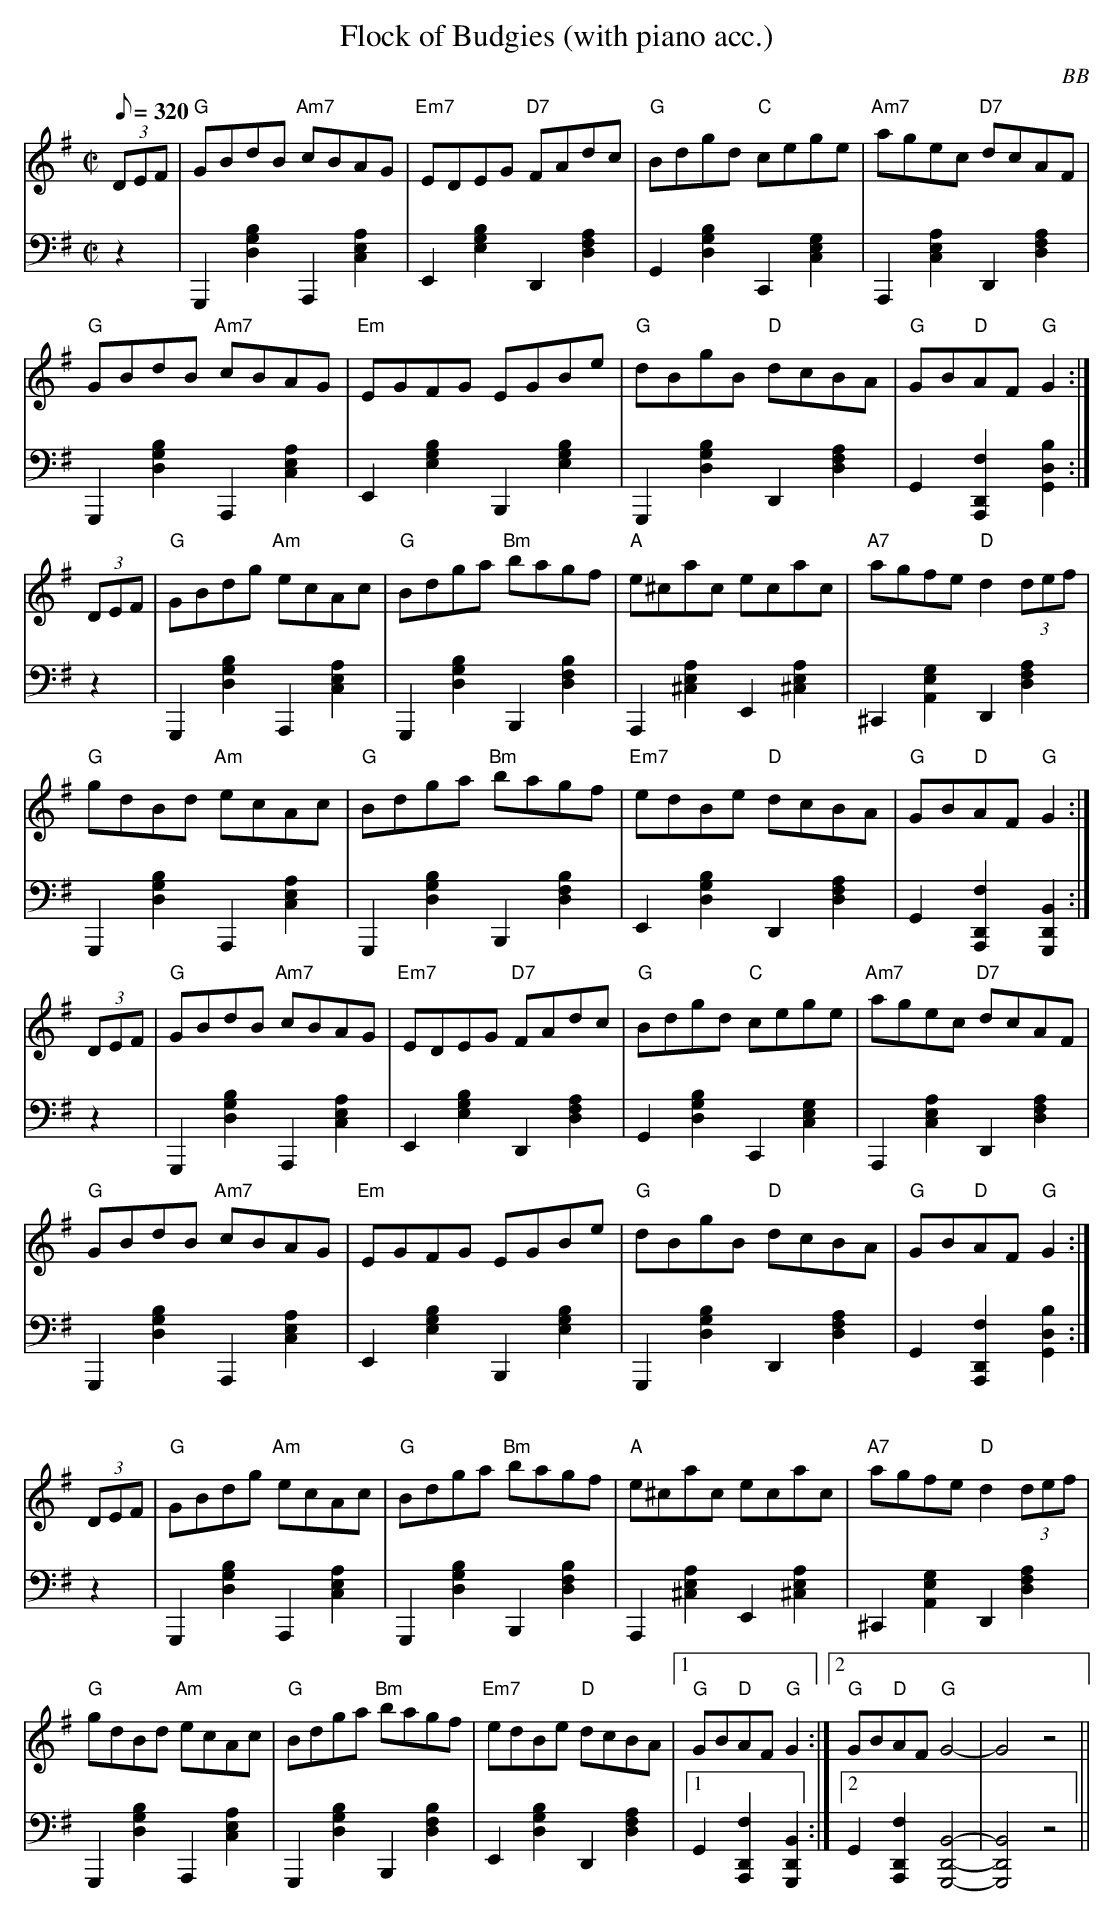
X:1
T: Flock of Budgies (with piano acc.)
C: BB
Q: 1/8=320
M: C|
L: 1/8
V: 1 program 1 73 %flute
V: 2 volume=70 clef=bass m=D program 1 00
K: G
[V:1] (3DEF|"G"GBdB "Am7"cBAG|"Em7"EDEG "D7"FAdc|"G"Bdgd "C"cege|"Am7"agec "D7"dcAF |
[V:2] z2|G,,2[G2D2B2]A,,2[A2C2E2]|E,2[E2B2G2]D,2[A2D2F2]|G,2[G2D2B2]C,2[C2G2E2]|\
A,,2[A2C2E2]D,2[A2D2F2]|
[V:1] "G"GBdB "Am7"cBAG|"Em"EGFG EGBe|"G"dBgB "D"dcBA|"G"GB"D"AF "G"G2 :|
[V:2] G,,2[G2D2B2]A,,2[A2C2E2]|E,2[B2E2G2]B,,2[E2G2B2]|G,,2[G2D2B2]D,2[D2A2F2]|\
G,2[D,2A,,2F2][G,2D2B2]:|
[V:1] (3DEF|"G"GBdg "Am"ecAc|"G"Bdga "Bm"bagf|"A"e^cac ecac|"A7"agfe "D"d2 (3def |
[V:2] z2 |G,,2[G2D2B2]A,,2[A2E2C2]|G,,2[G2D2B2]B,,2[B2D2F2]|A,,2[A2^C2E2]E,2[E2^C2A2]|\
^C,2[G2A,2E2]D,2[D2A2F2]|
[V:1] "G"gdBd "Am"ecAc|"G"Bdga "Bm"bagf|"Em7"edBe "D"dcBA|"G"GB"D"AF "G"G2 :|
[V:2] G,,2[G2D2B2]A,,2[A2E2C2]|G,,2[G2D2B2]B,,2[B2D2F2]|E,2[B2D2G2]D,2[D2A2F2]|\
G,2[D,2A,,2F2][G,,2D,2B,2] :|
[V:1] (3DEF|"G"GBdB "Am7"cBAG|"Em7"EDEG "D7"FAdc|"G"Bdgd "C"cege|"Am7"agec "D7"dcAF |
[V:2] z2|G,,2[G2D2B2]A,,2[A2C2E2]|E,2[E2B2G2]D,2[A2D2F2]|G,2[G2D2B2]C,2[C2G2E2]|\
A,,2[A2C2E2]D,2[A2D2F2]|
[V:1] "G"GBdB "Am7"cBAG|"Em"EGFG EGBe|"G"dBgB "D"dcBA|"G"GB"D"AF "G"G2 :|
[V:2] G,,2[G2D2B2]A,,2[A2C2E2]|E,2[B2E2G2]B,,2[E2G2B2]|G,,2[G2D2B2]D,2[D2A2F2]|\
G,2[D,2A,,2F2][G,2D2B2]:|
[V:1] (3DEF|"G"GBdg "Am"ecAc|"G"Bdga "Bm"bagf|"A"e^cac ecac|"A7"agfe "D"d2 (3def |
[V:2] z2 |G,,2[G2D2B2]A,,2[A2E2C2]|G,,2[G2D2B2]B,,2[B2D2F2]|A,,2[A2^C2E2]E,2[E2^C2A2]|\
^C,2[G2A,2E2]D,2[D2A2F2]|
[V:1] "G"gdBd "Am"ecAc|"G"Bdga "Bm"bagf|"Em7"edBe "D"dcBA|1 "G"GB"D"AF "G"G2 :|2\
"G"GB"D"AF "G"G4-|G4 z4||
[V:2] G,,2[G2D2B2]A,,2[A2E2C2]|G,,2[G2D2B2]B,,2[B2D2F2]|E,2[B2D2G2]D,2[D2A2F2]|1\
G,2[D,2A,,2F2][G,,2D,2B,2] :|2 G,2[D,2A,,2F2][G,,4-D,4-B,4-]|[G,,4D,4B,4] z4||
